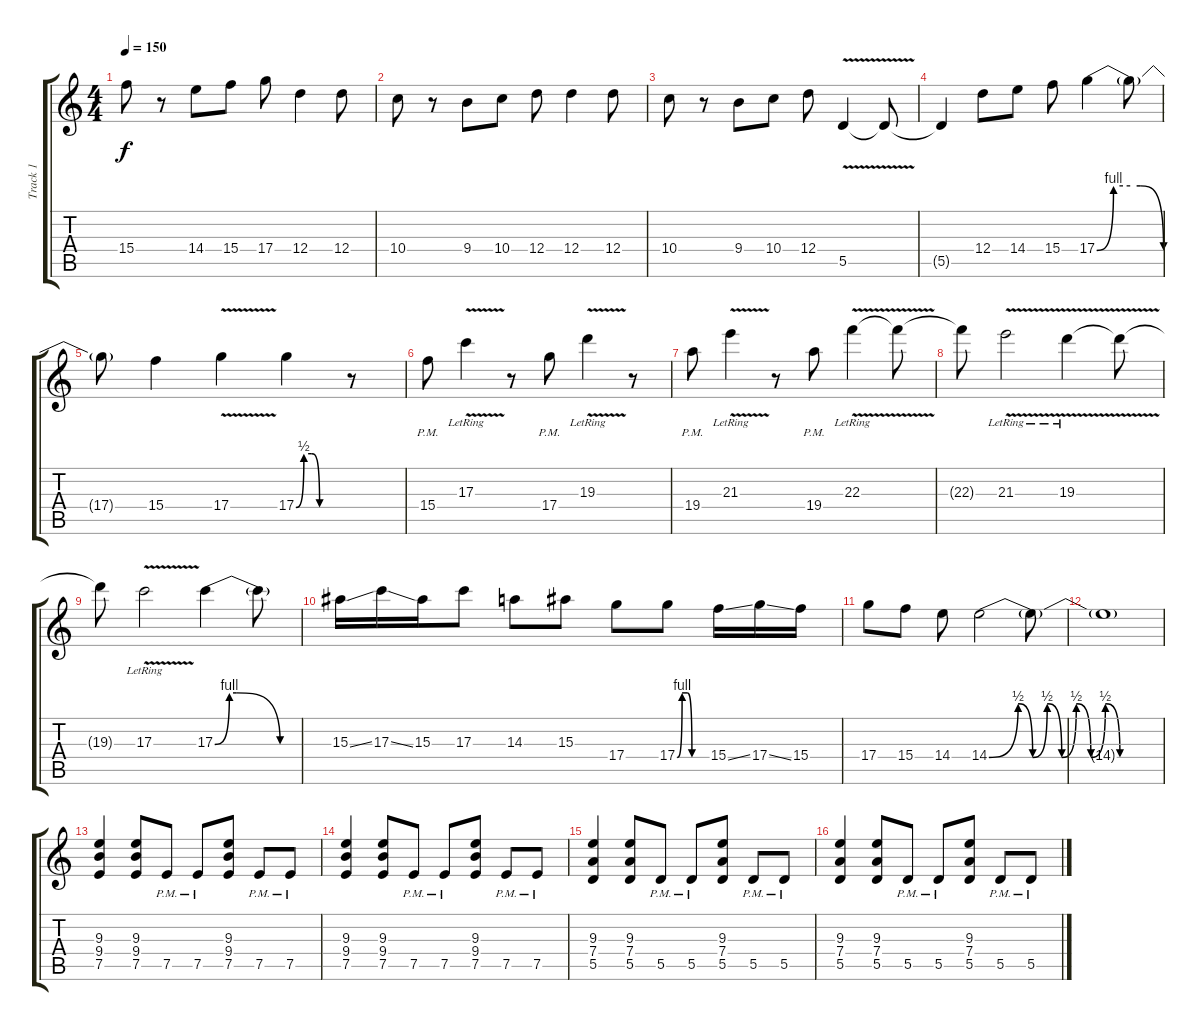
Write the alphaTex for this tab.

\track ("Track 1" "Track 1") {instrument distortionguitar}
\staff {score tabs}
\tuning (E4 B3 G3 D3 A2 E2) {hide}
\ts (4 4)
\tempo 150
\clef g2
\ks c
15.4.8{dy f} r.8 14.4.8 15.4.8 17.4.8 12.4.4 12.4.8 |
10.4.8 r.8 9.4.8 10.4.8 12.4.8 12.4.4 12.4.8 |
10.4.8 r.8 9.4.8 10.4.8 12.4.8 5.5{v}.4 5.5{t}.8 |
5.5{t}.4 12.4.8 14.4.8 15.4.8 17.4{be (custom 0 0 15 4 30 4 39 4 60 0)}.4 17.4{t}.8 |
17.4{t}.8 15.4.4 17.4{v}.4 17.4{be (custom 0 0 10 2 20 2 30 0 60 0)}.4 r.8 |
15.4{pm}.8 17.3{v lr}.4 r.8 17.4{pm}.8 19.3{v lr}.4 r.8 |
19.4{pm}.8 21.3{v lr}.4 r.8 19.4{pm}.8 22.3{v lr}.4 22.3{t}.8 |
22.3{t}.8 21.3{v lr}.2 19.3{v lr}.4 19.3{t}.8 |
19.3{t}.8 17.3{v lr}.2 17.3{be (custom 0 0 10 4 15 4 45 0 60 0)}.4 17.3{t}.8 |
15.3{ss}.16 17.3{ss}.16 15.3.16 17.3.8 14.3.8 15.3.8 17.4.8 17.4{be (custom 0 0 10 4 20 4 30 0 60 0)}.8 15.4{ss}.16 17.4{ss}.16 15.4.16 |
17.4.8 15.4.8 14.4.8 14.4{be (custom 0 0 10 2 15 0 20 2 25 0 30 2 35 0 40 2 45 0 60 0)}.2 14.4{t}.8 |
14.4{t}.1 |
(9.3 9.4 7.5).4 (9.3 9.4 7.5).8 7.5{pm}.8 7.5{pm}.8 (9.3 9.4 7.5).8 7.5{pm}.8 7.5{pm}.8 |
(9.3 9.4 7.5).4 (9.3 9.4 7.5).8 7.5{pm}.8 7.5{pm}.8 (9.3 9.4 7.5).8 7.5{pm}.8 7.5{pm}.8 |
(9.3 7.4 5.5).4 (9.3 7.4 5.5).8 5.5{pm}.8 5.5{pm}.8 (9.3 7.4 5.5).8 5.5{pm}.8 5.5{pm}.8 |
(9.3 7.4 5.5).4 (9.3 7.4 5.5).8 5.5{pm}.8 5.5{pm}.8 (9.3 7.4 5.5).8 5.5{pm}.8 5.5{pm}.8
